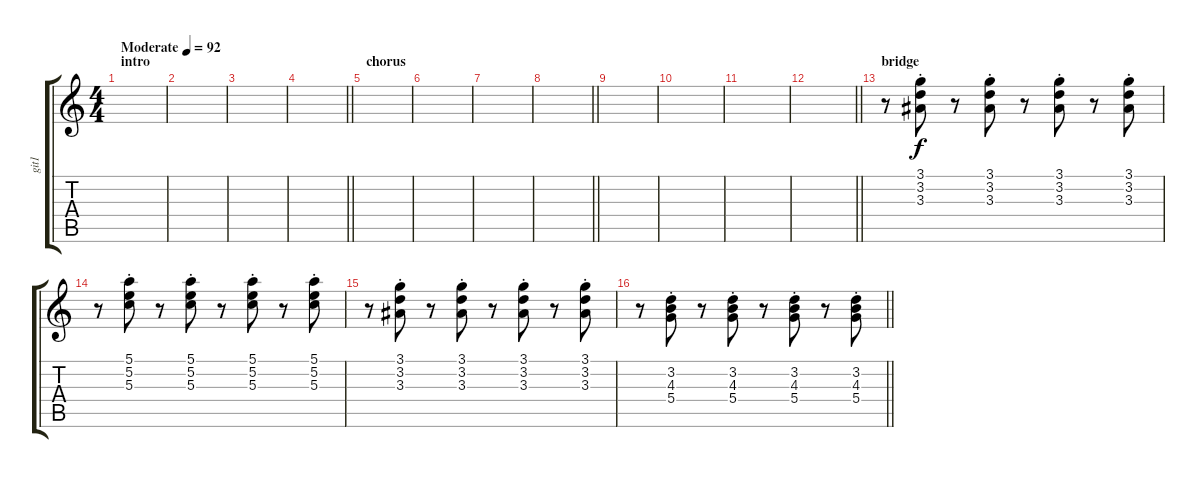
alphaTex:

\track ("git1" "git1") {instrument electricguitarclean}
\staff {score tabs}
\tuning (E4 B3 G3 D3 A2 E2) {hide}
\ts (4 4)
\section ("" "intro")
\tempo (92 "Moderate")
\clef g2
\ks c
|
|
|
\barLineRight lightlight
|
\section ("" "chorus")
|
|
|
\barLineRight lightlight
|
|
|
|
\barLineRight lightlight
|
\section ("" "bridge")
r.8 (3.1{st} 3.2{st} 3.3{st}).8 r.8 (3.1{st} 3.2{st} 3.3{st}).8 r.8 (3.1{st} 3.2{st} 3.3{st}).8 r.8 (3.1{st} 3.2{st} 3.3{st}).8 |
r.8 (5.1{st} 5.2{st} 5.3{st}).8 r.8 (5.1{st} 5.2{st} 5.3{st}).8 r.8 (5.1{st} 5.2{st} 5.3{st}).8 r.8 (5.1{st} 5.2{st} 5.3{st}).8 |
r.8 (3.1{st} 3.2{st} 3.3{st}).8 r.8 (3.1{st} 3.2{st} 3.3{st}).8 r.8 (3.1{st} 3.2{st} 3.3{st}).8 r.8 (3.1{st} 3.2{st} 3.3{st}).8 |
\barLineRight lightlight
r.8 (3.2{st} 4.3{st} 5.4{st}).8 r.8 (3.2{st} 4.3{st} 5.4{st}).8 r.8 (3.2{st} 4.3{st} 5.4{st}).8 r.8 (3.2{st} 4.3{st} 5.4{st}).8
